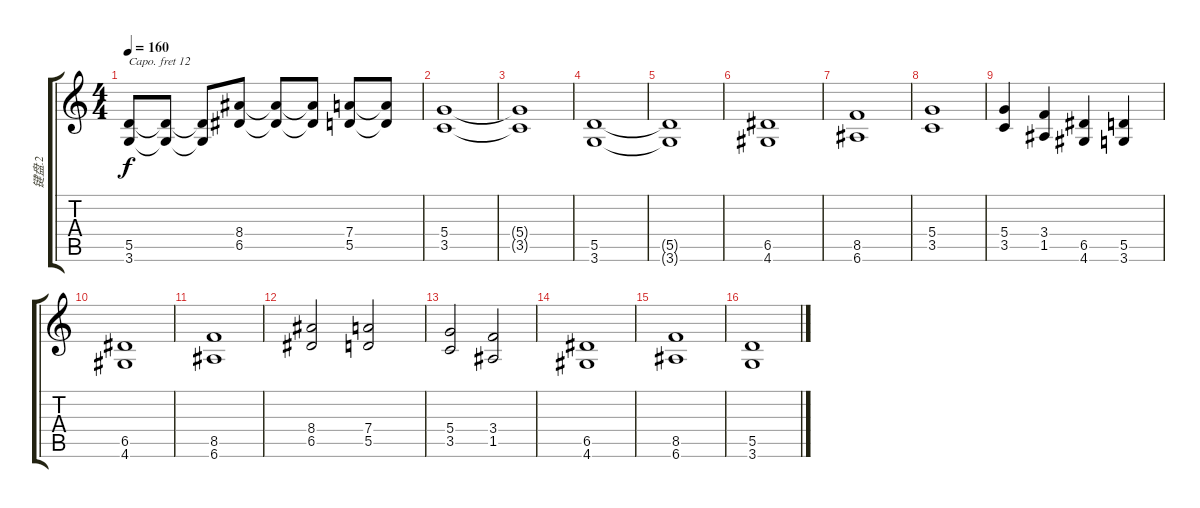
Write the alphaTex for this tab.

\track ("键盘.2" "键盘.2") {instrument stringensemble1}
\staff {score tabs}
\capo 12
\tuning (E4 B3 G3 D3 A2 E2) {hide}
\ts (4 4)
\tempo 160
\clef g2
\ks c
(5.5 3.6).8{dy f} (5.5{t} 3.6{t}).8 (5.5{t} 3.6{t}).8 (8.4 6.5).8 (8.4{t} 6.5{t}).8 (8.4{t} 6.5{t}).8 (7.4 5.5).8 (7.4{t} 5.5{t}).8 |
(5.4 3.5).1 |
(5.4{t} 3.5{t}).1 |
(5.5 3.6).1 |
(5.5{t} 3.6{t}).1 |
(6.5 4.6).1 |
(8.5 6.6).1 |
(5.4 3.5).1 |
(5.4 3.5).4 (3.4 1.5).4 (6.5 4.6).4 (5.5 3.6).4 |
(6.5 4.6).1 |
(8.5 6.6).1 |
(8.4 6.5).2 (7.4 5.5).2 |
(5.4 3.5).2 (3.4 1.5).2 |
(6.5 4.6).1 |
(8.5 6.6).1 |
(5.5 3.6).1
